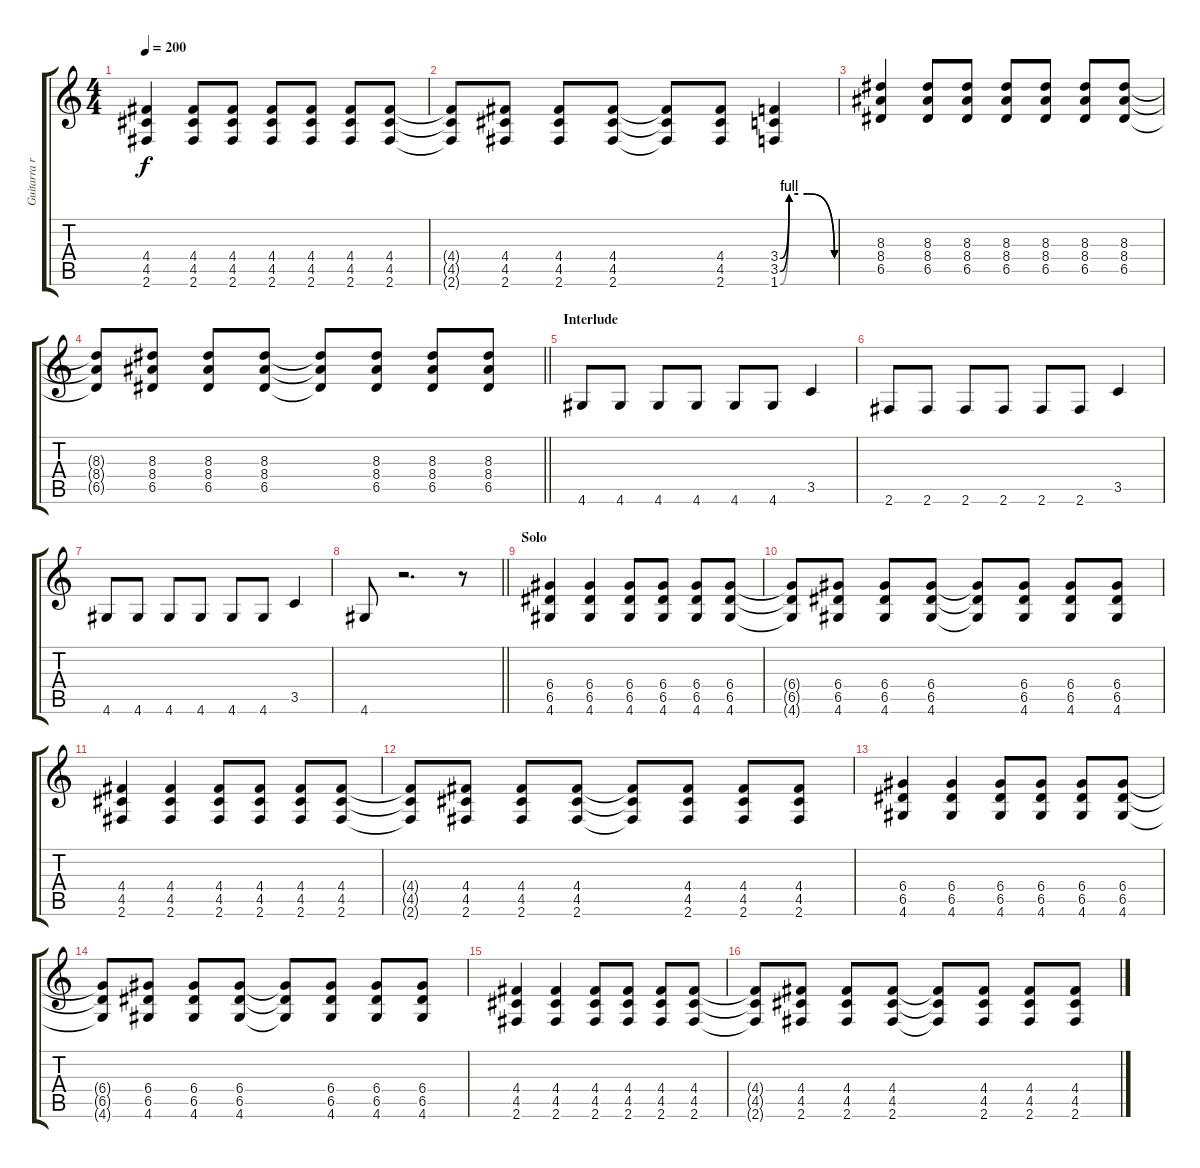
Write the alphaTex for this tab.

\track ("Guitarra rítmica (Linkers)" "Guitarra r") {instrument overdrivenguitar}
\staff {score tabs}
\tuning (E4 B3 G3 D3 A2 E2) {hide}
\ts (4 4)
\tempo 200
\clef g2
\ks c
(4.4 4.5 2.6).4{dy f} (4.4 4.5 2.6).8 (4.4 4.5 2.6).8 (4.4 4.5 2.6).8 (4.4 4.5 2.6).8 (4.4 4.5 2.6).8 (4.4 4.5 2.6).8 |
(4.4{t} 4.5{t} 2.6{t}).8 (4.4 4.5 2.6).8 (4.4 4.5 2.6).8 (4.4 4.5 2.6).8 (4.4{t} 4.5{t} 2.6{t}).8 (4.4 4.5 2.6).8 (3.4{be (custom 0 0 10 4 20 4 30 4 60 0)} 3.5{be (custom 0 0 10 4 20 4 30 4 60 0)} 1.6{be (custom 0 0 10 4 20 4 30 4 60 0)}).4 |
(8.3 8.4 6.5).4 (8.3 8.4 6.5).8 (8.3 8.4 6.5).8 (8.3 8.4 6.5).8 (8.3 8.4 6.5).8 (8.3 8.4 6.5).8 (8.3 8.4 6.5).8 |
\barLineRight lightlight
(8.3{t} 8.4{t} 6.5{t}).8 (8.3 8.4 6.5).8 (8.3 8.4 6.5).8 (8.3 8.4 6.5).8 (8.3{t} 8.4{t} 6.5{t}).8 (8.3 8.4 6.5).8 (8.3 8.4 6.5).8 (8.3 8.4 6.5).8 |
\section ("" "Interlude")
4.6.8{instrument overdrivenguitar} 4.6.8 4.6.8 4.6.8 4.6.8 4.6.8 3.5.4 |
2.6.8 2.6.8 2.6.8 2.6.8 2.6.8 2.6.8 3.5.4 |
4.6.8 4.6.8 4.6.8 4.6.8 4.6.8 4.6.8 3.5.4 |
\barLineRight lightlight
4.6.8 r.2{d} r.8 |
\section ("" "Solo")
(6.4 6.5 4.6).4{instrument distortionguitar} (6.4 6.5 4.6).4 (6.4 6.5 4.6).8 (6.4 6.5 4.6).8 (6.4 6.5 4.6).8 (6.4 6.5 4.6).8 |
(6.4{t} 6.5{t} 4.6{t}).8 (6.4 6.5 4.6).8 (6.4 6.5 4.6).8 (6.4 6.5 4.6).8 (6.4{t} 6.5{t} 4.6{t}).8 (6.4 6.5 4.6).8 (6.4 6.5 4.6).8 (6.4 6.5 4.6).8 |
(4.4 4.5 2.6).4 (4.4 4.5 2.6).4 (4.4 4.5 2.6).8 (4.4 4.5 2.6).8 (4.4 4.5 2.6).8 (4.4 4.5 2.6).8 |
(4.4{t} 4.5{t} 2.6{t}).8 (4.4 4.5 2.6).8 (4.4 4.5 2.6).8 (4.4 4.5 2.6).8 (4.4{t} 4.5{t} 2.6{t}).8 (4.4 4.5 2.6).8 (4.4 4.5 2.6).8 (4.4 4.5 2.6).8 |
(6.4 6.5 4.6).4 (6.4 6.5 4.6).4 (6.4 6.5 4.6).8 (6.4 6.5 4.6).8 (6.4 6.5 4.6).8 (6.4 6.5 4.6).8 |
(6.4{t} 6.5{t} 4.6{t}).8 (6.4 6.5 4.6).8 (6.4 6.5 4.6).8 (6.4 6.5 4.6).8 (6.4{t} 6.5{t} 4.6{t}).8 (6.4 6.5 4.6).8 (6.4 6.5 4.6).8 (6.4 6.5 4.6).8 |
(4.4 4.5 2.6).4 (4.4 4.5 2.6).4 (4.4 4.5 2.6).8 (4.4 4.5 2.6).8 (4.4 4.5 2.6).8 (4.4 4.5 2.6).8 |
(4.4{t} 4.5{t} 2.6{t}).8 (4.4 4.5 2.6).8 (4.4 4.5 2.6).8 (4.4 4.5 2.6).8 (4.4{t} 4.5{t} 2.6{t}).8 (4.4 4.5 2.6).8 (4.4 4.5 2.6).8 (4.4 4.5 2.6).8
